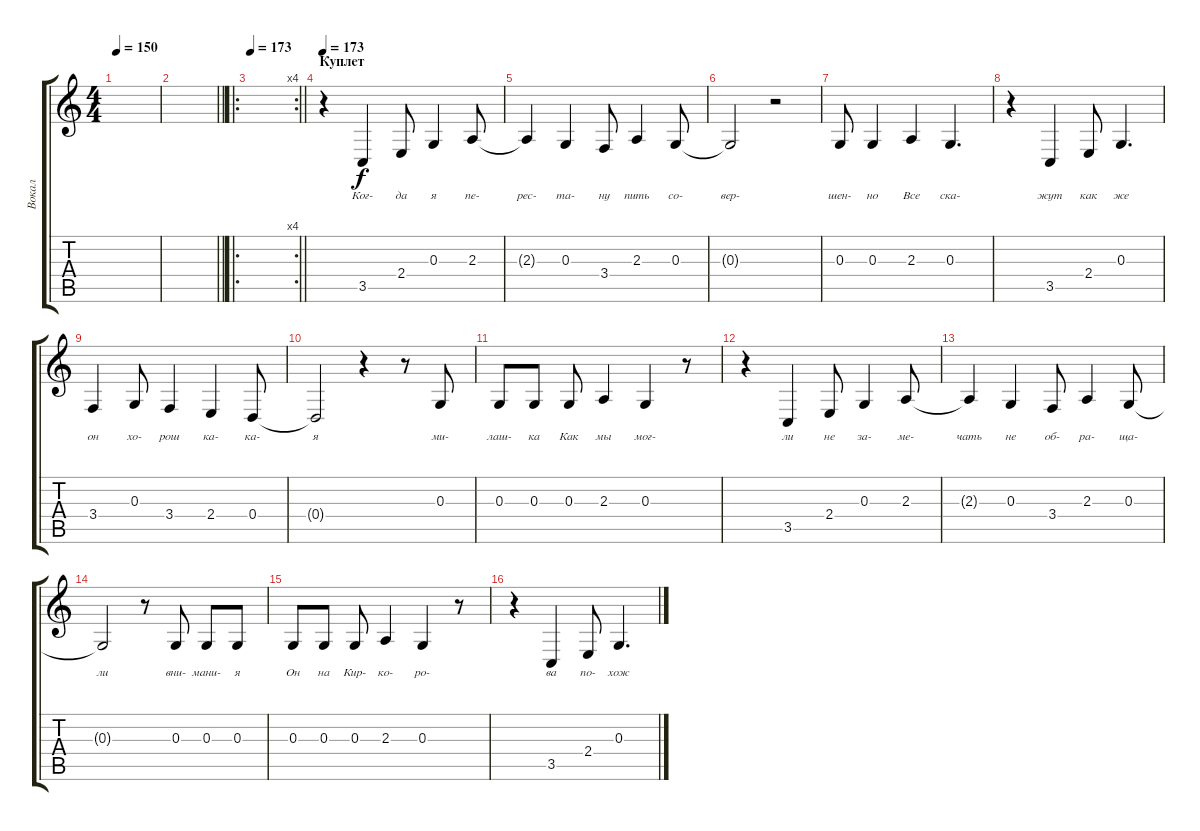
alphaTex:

\track ("Вокал" "Вокал") {instrument lead8bassandlead}
\staff {score tabs}
\tuning (E4 B3 G3 D3 A2 E2) {hide}
\ts (4 4)
\tempo 150
\clef g2
\ks c
|
\barLineRight lightlight
|
\ro
\rc 4
\tempo 173
\barLineRight lightlight
|
\section ("" "Куплет")
\tempo 173
r.4 3.5.4{lyrics (0 "Ког-") lyrics (1 "") lyrics (2 "") lyrics (3 "") lyrics (4 "")} 2.4.8{lyrics (0 "да") lyrics (1 "") lyrics (2 "") lyrics (3 "") lyrics (4 "")} 0.3.4{lyrics (0 "я") lyrics (1 "") lyrics (2 "") lyrics (3 "") lyrics (4 "")} 2.3.8{lyrics (0 "пе-") lyrics (1 "") lyrics (2 "") lyrics (3 "") lyrics (4 "")} |
2.3{t}.4{lyrics (0 "рес-") lyrics (1 "") lyrics (2 "") lyrics (3 "") lyrics (4 "")} 0.3.4{lyrics (0 "та-") lyrics (1 "") lyrics (2 "") lyrics (3 "") lyrics (4 "")} 3.4.8{lyrics (0 "ну") lyrics (1 "") lyrics (2 "") lyrics (3 "") lyrics (4 "")} 2.3.4{lyrics (0 "пить") lyrics (1 "") lyrics (2 "") lyrics (3 "") lyrics (4 "")} 0.3.8{lyrics (0 "со-") lyrics (1 "") lyrics (2 "") lyrics (3 "") lyrics (4 "")} |
0.3{t}.2{lyrics (0 "вер-") lyrics (1 "") lyrics (2 "") lyrics (3 "") lyrics (4 "")} r.2 |
0.3.8{lyrics (0 "шен-") lyrics (1 "") lyrics (2 "") lyrics (3 "") lyrics (4 "")} 0.3.4{lyrics (0 "но") lyrics (1 "") lyrics (2 "") lyrics (3 "") lyrics (4 "")} 2.3.4{lyrics (0 "Все") lyrics (1 "") lyrics (2 "") lyrics (3 "") lyrics (4 "")} 0.3.4{d lyrics (0 "ска-") lyrics (1 "") lyrics (2 "") lyrics (3 "") lyrics (4 "")} |
r.4 3.5.4{lyrics (0 "жут") lyrics (1 "") lyrics (2 "") lyrics (3 "") lyrics (4 "")} 2.4.8{lyrics (0 "как") lyrics (1 "") lyrics (2 "") lyrics (3 "") lyrics (4 "")} 0.3.4{d lyrics (0 "же") lyrics (1 "") lyrics (2 "") lyrics (3 "") lyrics (4 "")} |
3.4.4{lyrics (0 "он") lyrics (1 "") lyrics (2 "") lyrics (3 "") lyrics (4 "")} 0.3.8{lyrics (0 "хо-") lyrics (1 "") lyrics (2 "") lyrics (3 "") lyrics (4 "")} 3.4.4{lyrics (0 "рош") lyrics (1 "") lyrics (2 "") lyrics (3 "") lyrics (4 "")} 2.4.4{lyrics (0 "ка-") lyrics (1 "") lyrics (2 "") lyrics (3 "") lyrics (4 "")} 0.4.8{lyrics (0 "ка-") lyrics (1 "") lyrics (2 "") lyrics (3 "") lyrics (4 "")} |
0.4{t}.2{lyrics (0 "я") lyrics (1 "") lyrics (2 "") lyrics (3 "") lyrics (4 "")} r.4 r.8 0.3.8{lyrics (0 "ми-") lyrics (1 "") lyrics (2 "") lyrics (3 "") lyrics (4 "")} |
0.3.8{lyrics (0 "лаш-") lyrics (1 "") lyrics (2 "") lyrics (3 "") lyrics (4 "")} 0.3.8{lyrics (0 "ка") lyrics (1 "") lyrics (2 "") lyrics (3 "") lyrics (4 "")} 0.3.8{lyrics (0 "Как") lyrics (1 "") lyrics (2 "") lyrics (3 "") lyrics (4 "")} 2.3.4{lyrics (0 "мы") lyrics (1 "") lyrics (2 "") lyrics (3 "") lyrics (4 "")} 0.3.4{lyrics (0 "мог-") lyrics (1 "") lyrics (2 "") lyrics (3 "") lyrics (4 "")} r.8 |
r.4 3.5.4{lyrics (0 "ли") lyrics (1 "") lyrics (2 "") lyrics (3 "") lyrics (4 "")} 2.4.8{lyrics (0 "не") lyrics (1 "") lyrics (2 "") lyrics (3 "") lyrics (4 "")} 0.3.4{lyrics (0 "за-") lyrics (1 "") lyrics (2 "") lyrics (3 "") lyrics (4 "")} 2.3.8{lyrics (0 "ме-") lyrics (1 "") lyrics (2 "") lyrics (3 "") lyrics (4 "")} |
2.3{t}.4{lyrics (0 "чать") lyrics (1 "") lyrics (2 "") lyrics (3 "") lyrics (4 "")} 0.3.4{lyrics (0 "не") lyrics (1 "") lyrics (2 "") lyrics (3 "") lyrics (4 "")} 3.4.8{lyrics (0 "об-") lyrics (1 "") lyrics (2 "") lyrics (3 "") lyrics (4 "")} 2.3.4{lyrics (0 "ра-") lyrics (1 "") lyrics (2 "") lyrics (3 "") lyrics (4 "")} 0.3.8{lyrics (0 "ща-") lyrics (1 "") lyrics (2 "") lyrics (3 "") lyrics (4 "")} |
0.3{t}.2{lyrics (0 "ли") lyrics (1 "") lyrics (2 "") lyrics (3 "") lyrics (4 "")} r.8 0.3.8{lyrics (0 "вни-") lyrics (1 "") lyrics (2 "") lyrics (3 "") lyrics (4 "")} 0.3.8{lyrics (0 "мани-") lyrics (1 "") lyrics (2 "") lyrics (3 "") lyrics (4 "")} 0.3.8{lyrics (0 "я") lyrics (1 "") lyrics (2 "") lyrics (3 "") lyrics (4 "")} |
0.3.8{lyrics (0 "Он") lyrics (1 "") lyrics (2 "") lyrics (3 "") lyrics (4 "")} 0.3.8{lyrics (0 "на") lyrics (1 "") lyrics (2 "") lyrics (3 "") lyrics (4 "")} 0.3.8{lyrics (0 "Кир-") lyrics (1 "") lyrics (2 "") lyrics (3 "") lyrics (4 "")} 2.3.4{lyrics (0 "ко-") lyrics (1 "") lyrics (2 "") lyrics (3 "") lyrics (4 "")} 0.3.4{lyrics (0 "ро-") lyrics (1 "") lyrics (2 "") lyrics (3 "") lyrics (4 "")} r.8 |
r.4 3.5.4{lyrics (0 "ва") lyrics (1 "") lyrics (2 "") lyrics (3 "") lyrics (4 "")} 2.4.8{lyrics (0 "по-") lyrics (1 "") lyrics (2 "") lyrics (3 "") lyrics (4 "")} 0.3.4{d lyrics (0 "хож") lyrics (1 "") lyrics (2 "") lyrics (3 "") lyrics (4 "")}
